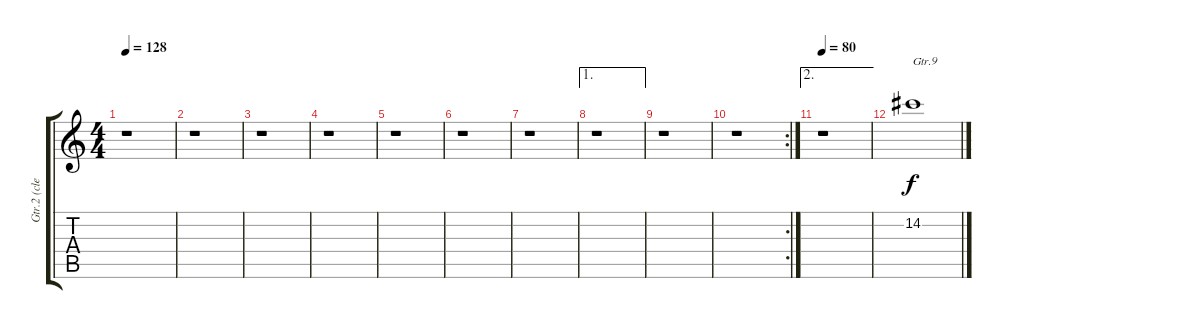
\track ("Gtr.2 (clean)" "Gtr.2 (cle") {instrument electricguitarjazz}
\staff {score tabs}
\tuning (E4 B3 G3 D3 A2 E2) {hide}
\ts (4 4)
\tempo 128
\clef g2
\ks c
r.1{dy f} |
r.1 |
r.1 |
r.1 |
r.1 |
r.1 |
r.1 |
\ae 1
r.1 |
r.1 |
\rc 2
r.1 |
\ae 2
\tempo 80
r.1 |
14.2.1{txt "Gtr.9"}
